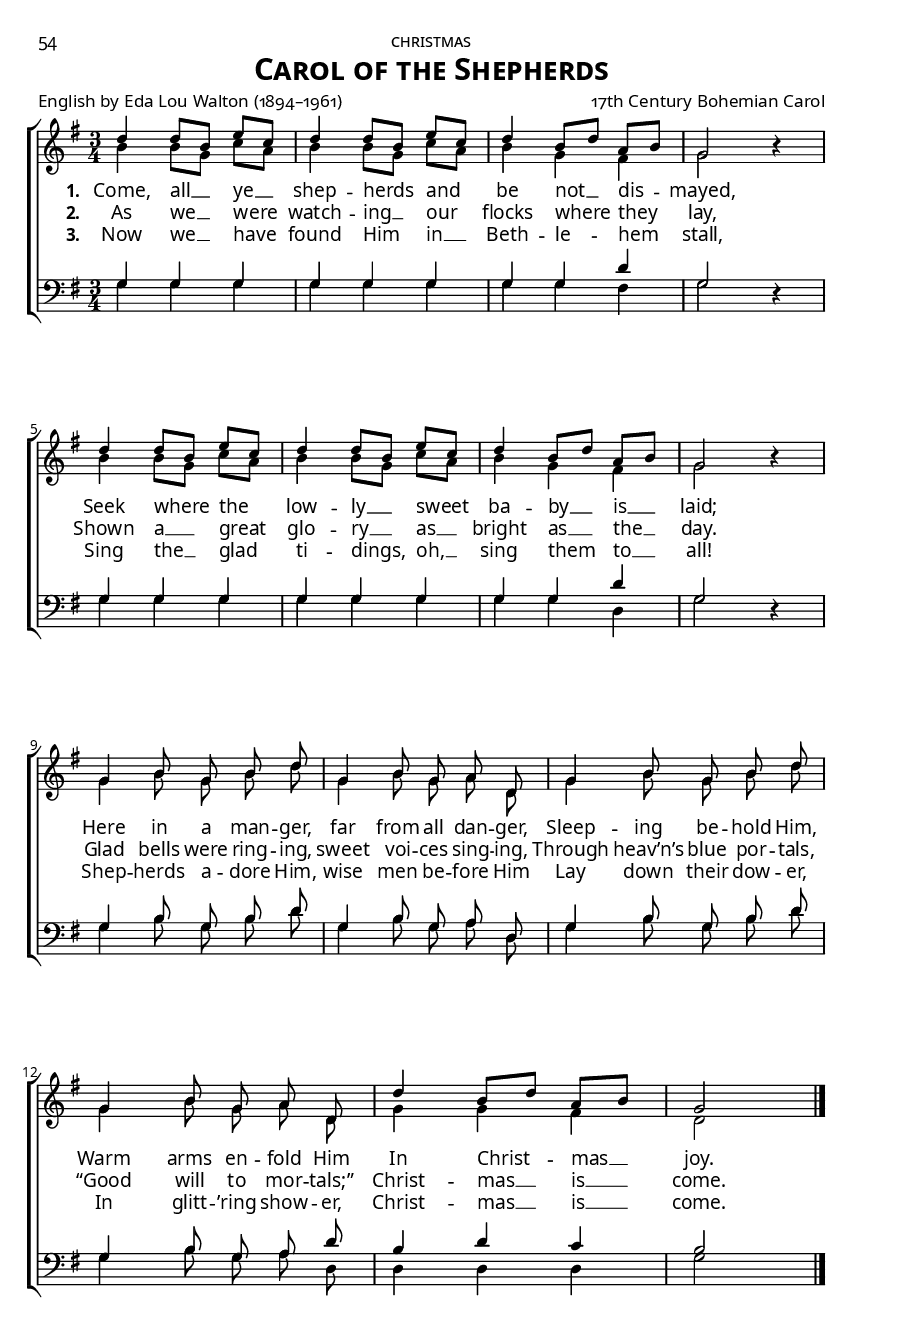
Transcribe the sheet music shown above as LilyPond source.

\version "2.14.2"
\include "util.ly"
\header {
  title = \markup{\override #'(font-name . "Garamond Premier Pro Semibold"){ \abs-fontsize #15 \smallCapsOldStyle"Carol of the Shepherds"}}
  poet = \markup\oldStyleNum"English by Eda Lou Walton (1894–1961)"
  composer = \markup\oldStyleNum"17th Century Bohemian Carol"
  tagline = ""
}
\paper {
  paper-height = 9\in
  paper-width = 6\in
  indent = 0\in
  %system-system-spacing = #'((basic-distance . 10) (padding . 0))
  %system-system-spacing =
  %  #'((basic-distance . 0)
  %     (minimum-distance . 0)
  %     (padding . -0.35)
  %     (stretchability . 100))
  ragged-last-bottom = ##f
  ragged-bottom = ##f
  two-sided = ##t
  inner-margin = 0.5\in
  outer-margin = 0.25\in
  top-margin = 0.25\in
  bottom-margin = 0.25\in
  first-page-number = #054
  print-first-page-number = ##t
  headerLine = \markup{\override #'(font-name . "Garamond Premier Pro") \smallCapsOldStyle"christmas"}
  oddHeaderMarkup = \markup\fill-line{
     \override #'(font-name . "Garamond Premier Pro")\abs-fontsize #8.5
     \combine 
        \fill-line{"" \on-the-fly #print-page-number-check-first
        \oldStylePageNum""
        }
        \fill-line{\headerLine}
  }
  evenHeaderMarkup = \markup {
     \override #'(font-name . "Garamond Premier Pro")\abs-fontsize #8.5
     \combine
        \on-the-fly #print-page-number-check-first
        \oldStylePageNum""
        \fill-line{\headerLine}
  }
}
#(set-global-staff-size 15) \paper{ #(define fonts (make-pango-font-tree "GoudyOlSt BT" "Garamond Premier Pro" "Garamond Premier Pro" (/ 15 20))) }
global = {
  \key g \major
  \time 3/4
  \autoBeamOff
}

sopMusic = \relative c'' {
  d4 d8[ b] e[ c] |
  d4 d8[ b] e[ c] |
  d4 b8[ d] a[ b] g2 b4\rest | \break
  
  d4 d8[ b] e[ c] |
  d4 d8[ b] e[ c] |
  d4 b8[ d] a[ b] g2 b4\rest | \break
  
  g4 b8\noBeam g\noBeam b\noBeam d\noBeam |
  g,4 b8\noBeam g\noBeam a\noBeam d,\noBeam |
  g4 b8\noBeam g\noBeam b\noBeam d\noBeam | \break
  
  g,4 b8\noBeam g\noBeam a\noBeam d,\noBeam |
  d'4 b8[ d] a[ b] |
  \partial 2 g2 \bar "|."
}
sopWords = \lyricmode {
  
}

altoMusic = \relative c'' {
  b4 b8[ g] c[ a] |
  b4 b8[ g] c[ a] |
  b4 g fis g2 s4 |
  
  b4 b8[ g] c[ a] |
  b4 b8[ g] c[ a] |
  b4 g fis g2 s4 |
  
  g4 b8\noBeam g\noBeam b\noBeam d\noBeam |
  g,4 b8\noBeam g\noBeam a\noBeam d,\noBeam |
  g4 b8\noBeam g\noBeam b\noBeam d\noBeam |
  
  g,4 b8\noBeam g\noBeam a\noBeam d,\noBeam |
  g4 g fis |
  d2 \bar "|."
}
altoWords = \lyricmode {
  \dropLyricsV
  \set stanza = #"1. "
  Come, all __ ye __ shep -- herds and
%8.5x11 __
  be not __ dis -- mayed,
  Seek where the low -- ly __ sweet ba -- by __ is __ laid;
  Here in a man -- ger,
  far from all dan -- ger,
  Sleep -- ing be -- hold Him,
  Warm arms en -- fold Him
  In Christ -- mas __ joy.
}
altoWordsII = \lyricmode {
  \dropLyricsV
  \set stanza = #"2. "
  As we __ were watch -- ing __ our
%8.5x11 __
  flocks where they lay,
  Shown a __ great glo -- ry __ as __ bright as __ the __ day.
  Glad bells were ring -- ing, sweet voi -- ces sing -- ing,
  Through heav’n’s blue por -- tals, “Good will to mor -- tals;”
  Christ -- mas __ is __ come.
}
altoWordsIII = \lyricmode {
  \dropLyricsV
  \set stanza = #"3. "
  Now we __ have found Him in __ Beth -- le -- hem stall,
  Sing the __ glad ti -- dings, oh, __ sing them to __ all!
  Shep -- herds a -- dore Him, wise men be -- fore Him
  Lay down their dow -- er, In glitt -- ’ring show -- er,
  Christ -- mas __ is __ come.
}
altoWordsIV = \lyricmode {

}

tenorMusic = \relative c' {
  g4 g g |
  g g g |
  g g d' |
  g,2 s4 |
  
  g g g |
  g g g |
  g g d' |
  g, 2 s4 |
  
  g4 b8\noBeam g\noBeam b\noBeam d\noBeam |
  g,4 b8\noBeam g\noBeam a\noBeam d,\noBeam |
  g4 b8\noBeam g\noBeam b\noBeam d\noBeam |
  
  g,4 b8\noBeam g\noBeam a\noBeam d\noBeam |
  b4 d c |
  b2 \bar "|."
}
tenorWords = \lyricmode {

}

bassMusic = \relative c' {
  g4 g g |
  g g g |
  g g fis |
  g2 d4\rest |
  
  g g g |
  g g g |
  g g d |
  g2 d4\rest |
  
  g4 b8\noBeam g\noBeam b\noBeam d\noBeam |
  g,4 b8\noBeam g\noBeam a\noBeam d,\noBeam |
  g4 b8\noBeam g\noBeam b\noBeam d\noBeam |
  
  g,4 b8\noBeam g\noBeam a\noBeam d,\noBeam |
  d4 d d |
  g2 \bar "|."
}
bassWords = \lyricmode {

}

\score {
  <<
   \new ChoirStaff <<
%    \new Lyrics = sopranos \with { \override VerticalAxisGroup #'nonstaff-relatedstaff-spacing = #'((basic-distance . 1)) }
    \new Staff = women <<
      \new Voice = "sopranos" { \voiceOne << \global \sopMusic >> }
      \new Voice = "altos" { \voiceTwo << \global \altoMusic >> }
    >>
    \new Lyrics \with { alignAboveContext = #"women" \override VerticalAxisGroup #'nonstaff-relatedstaff-spacing = #'((basic-distance . 1))} \lyricsto "sopranos" \sopWords
    \new Lyrics = "altosIV"  \with { alignBelowContext = #"women" } \lyricsto "sopranos" \altoWordsIV
    \new Lyrics = "altosIII"  \with { alignBelowContext = #"women" } \lyricsto "sopranos" \altoWordsIII
    \new Lyrics = "altosII"  \with { alignBelowContext = #"women" } \lyricsto "sopranos" \altoWordsII
    \new Lyrics = "altos"  \with { alignBelowContext = #"women" } \lyricsto "sopranos" \altoWords
   \new Staff = men <<
      \clef bass
      \new Voice = "tenors" { \voiceOne << \global \tenorMusic >> }
      \new Voice = "basses" { \voiceTwo << \global \bassMusic >> }
    >>
    \new Lyrics \with { alignAboveContext = #"men" \override VerticalAxisGroup #'nonstaff-relatedstaff-spacing = #'((basic-distance . 1)) } \lyricsto "tenors" \tenorWords
    \new Lyrics \with { alignBelowContext = #"men" \override VerticalAxisGroup #'nonstaff-relatedstaff-spacing = #'((basic-distance . 1)) } \lyricsto "basses" \bassWords
  >>
%    \new PianoStaff << \new Staff { \new Voice { \pianoRH } } \new Staff { \clef "bass" \pianoLH } >>
  >>
  \layout {
    \context {
      \Score
      %\override SpacingSpanner #'base-shortest-duration = #(ly:make-moment 1 8)
      %\override SpacingSpanner #'common-shortest-duration = #(ly:make-moment 1 4)
    }
    \context {
      % Remove all empty staves
      % \Staff \RemoveEmptyStaves \override VerticalAxisGroup #'remove-first = ##t
    }
  }
  \midi {
    %\tempo 4 = 90
    \set Staff.midiInstrument = "flute"
  
    \context {
      \Voice
      \remove "Dynamic_performer"
    }
  }
}
